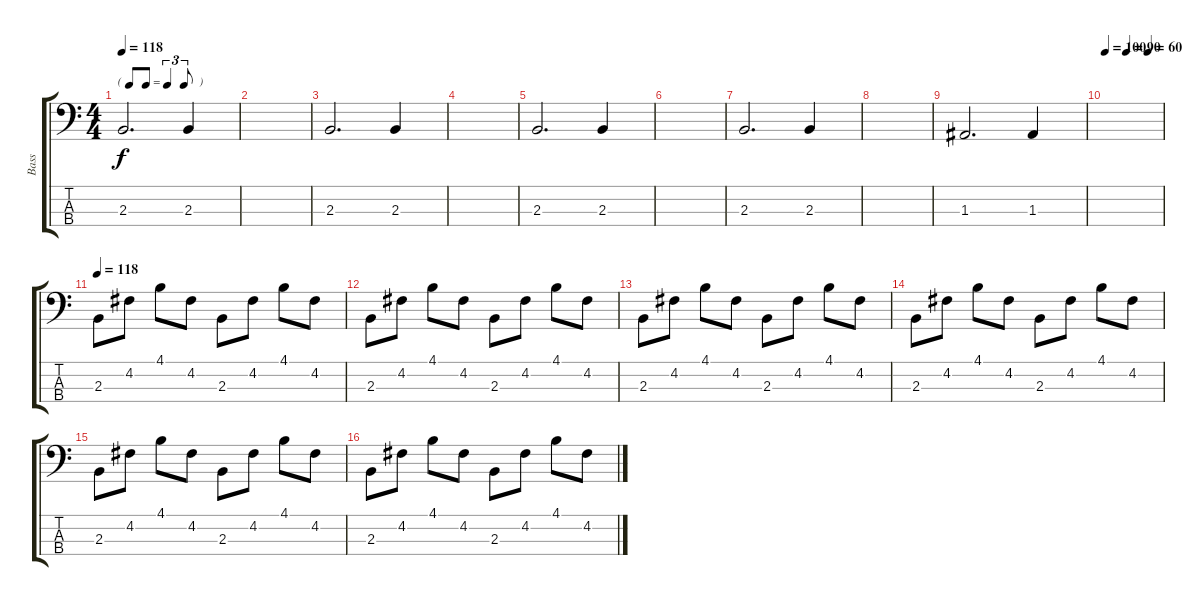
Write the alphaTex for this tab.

\track ("Bass" "Bass") {instrument electricbassfinger}
\staff {score tabs}
\tuning (G2 D2 A1 E1) {hide}
\ts (4 4)
\tf triplet8th
\tempo 118
\tempo 110
\tempo 118
\clef f4
\ks c
2.3.2{d dy f instrument electricbassfinger} 2.3.4 |
|
2.3.2{d} 2.3.4 |
|
2.3.2{d} 2.3.4 |
|
2.3.2{d} 2.3.4 |
|
1.3.2{d} 1.3.4 |
\tempo 100
\tempo (90 0.375)
\tempo (60 0.75)
|
\tempo 118
2.3.8 4.2.8 4.1.8 4.2.8 2.3.8 4.2.8 4.1.8 4.2.8 |
2.3.8 4.2.8 4.1.8 4.2.8 2.3.8 4.2.8 4.1.8 4.2.8 |
2.3.8 4.2.8 4.1.8 4.2.8 2.3.8 4.2.8 4.1.8 4.2.8 |
2.3.8 4.2.8 4.1.8 4.2.8 2.3.8 4.2.8 4.1.8 4.2.8 |
2.3.8 4.2.8 4.1.8 4.2.8 2.3.8 4.2.8 4.1.8 4.2.8 |
2.3.8 4.2.8 4.1.8 4.2.8 2.3.8 4.2.8 4.1.8 4.2.8
